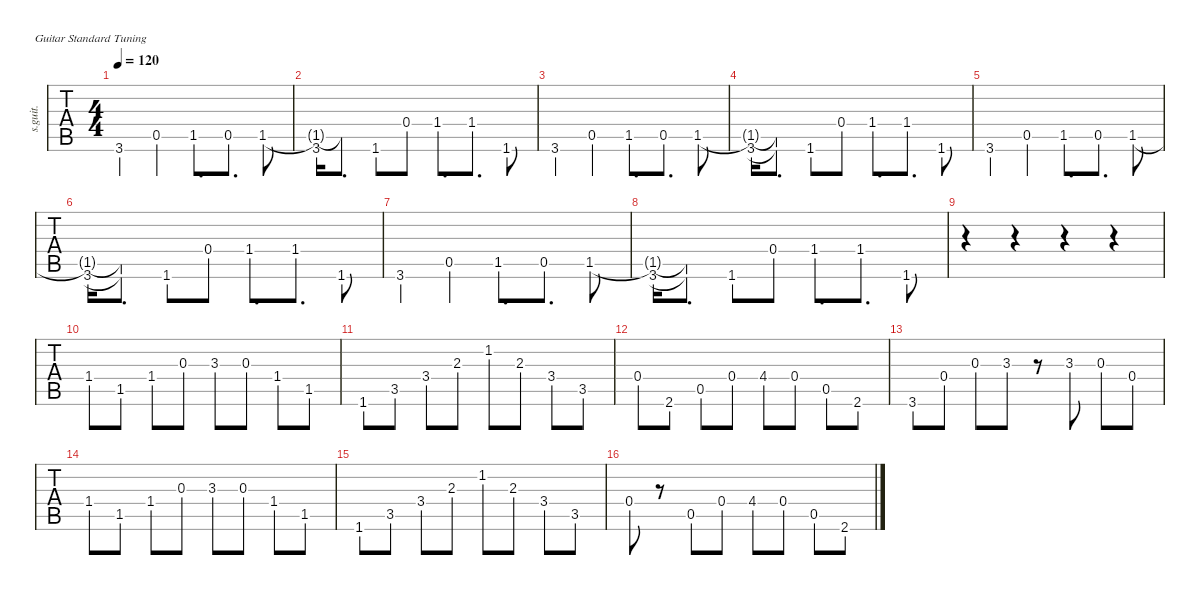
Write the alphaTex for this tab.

\defaultSystemsLayout 4
\hideDynamics
\bracketExtendMode nobrackets
\otherSystemsTrackNameOrientation horizontal
\track ("Steel Guitar" "s.guit.") {instrument acousticguitarsteel}
\staff {tabs}
\tuning (E4 B3 G3 D3 A2 E2)
\ts (4 4)
\tempo 120
\clef f4
\ks c
3.6.4{dy mf} 0.5.4 1.5.8{d} 0.5.8{d} 1.5.8 |
(1.5{t} 3.6).16 1.5{t}.8{d} 1.6.8 0.4.8 1.4.8{d} 1.4.8{d} 1.6.8 |
3.6.4 0.5.4 1.5.8{d} 0.5.8{d} 1.5.8 |
(1.5{t} 3.6).16 (1.5{t} 3.6{t}).8{d} 1.6.8 0.4.8 1.4.8{d} 1.4.8{d} 1.6.8 |
3.6.4 0.5.4 1.5.8{d} 0.5.8{d} 1.5.8 |
(1.5{t} 3.6).16 (1.5{t} 3.6{t}).8{d} 1.6.8 0.4.8 1.4.8{d} 1.4.8{d} 1.6.8 |
3.6.4 0.5.4 1.5.8{d} 0.5.8{d} 1.5.8 |
(1.5{t} 3.6).16 (1.5{t} 3.6{t}).8{d} 1.6.8 0.4.8 1.4.8{d} 1.4.8{d} 1.6.8 |
r.4 r.4 r.4 r.4 |
1.4.8 1.5.8 1.4.8 0.3.8 3.3.8 0.3.8 1.4.8 1.5.8 |
1.6.8 3.5.8 3.4.8 2.3.8 1.2.8 2.3.8 3.4.8 3.5.8 |
0.4.8 2.6.8 0.5.8 0.4.8 4.4.8 0.4.8 0.5.8 2.6.8 |
3.6.8 0.4.8 0.3.8 3.3.8 r.8 3.3.8 0.3.8 0.4.8 |
1.4.8 1.5.8 1.4.8 0.3.8 3.3.8 0.3.8 1.4.8 1.5.8 |
1.6.8 3.5.8 3.4.8 2.3.8 1.2.8 2.3.8 3.4.8 3.5.8 |
0.4.8 r.8 0.5.8 0.4.8 4.4.8 0.4.8 0.5.8 2.6.8
